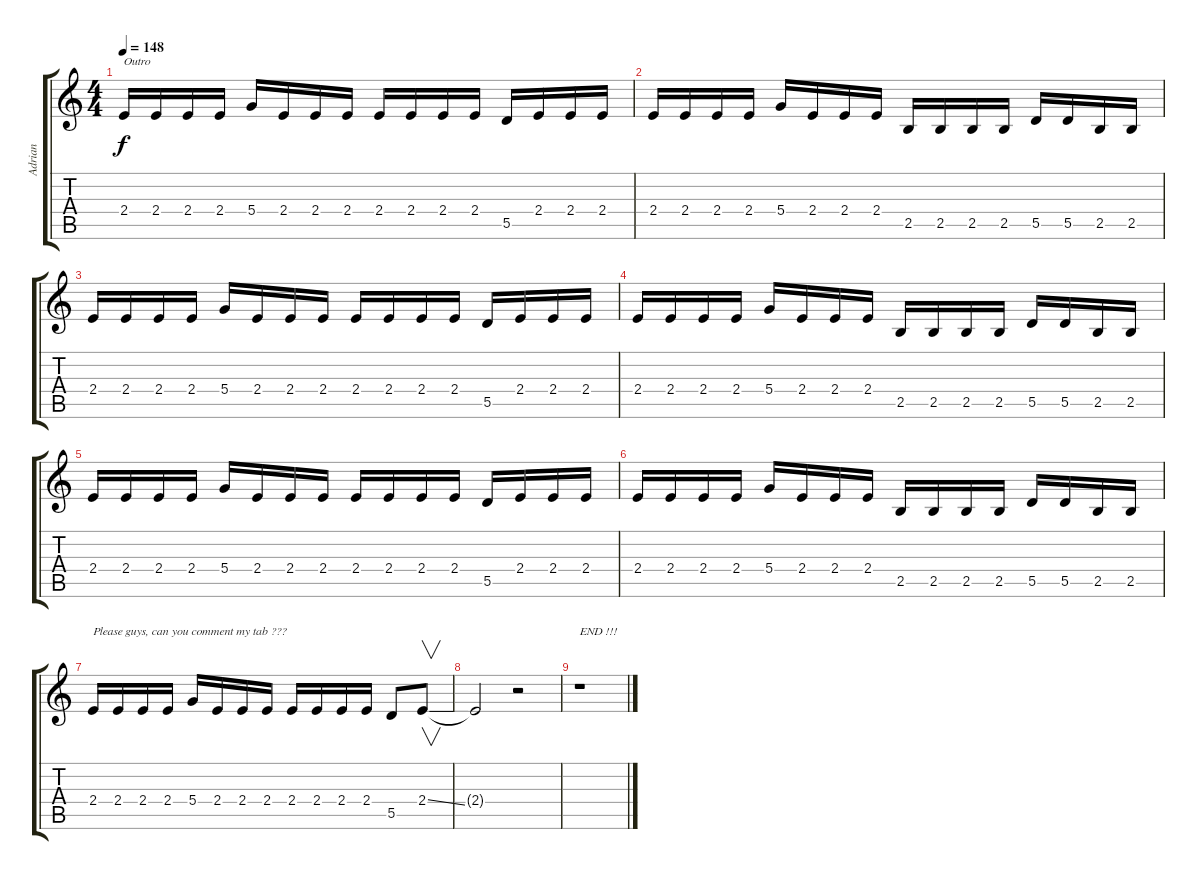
\track ("Adrian" "Adrian") {instrument distortionguitar}
\staff {score tabs}
\tuning (E4 B3 G3 D3 A2 E2) {hide}
\ts (4 4)
\tempo 148
\clef g2
\ks c
2.4.16{txt "Outro" dy f volume 11} 2.4.16 2.4.16 2.4.16 5.4.16 2.4.16 2.4.16 2.4.16 2.4.16 2.4.16 2.4.16 2.4.16 5.5.16 2.4.16 2.4.16 2.4.16 |
2.4.16 2.4.16 2.4.16 2.4.16 5.4.16 2.4.16 2.4.16 2.4.16 2.5.16 2.5.16 2.5.16 2.5.16 5.5.16 5.5.16 2.5.16 2.5.16 |
2.4.16 2.4.16 2.4.16 2.4.16 5.4.16 2.4.16 2.4.16 2.4.16 2.4.16 2.4.16 2.4.16 2.4.16 5.5.16 2.4.16 2.4.16 2.4.16 |
2.4.16 2.4.16 2.4.16 2.4.16 5.4.16 2.4.16 2.4.16 2.4.16 2.5.16 2.5.16 2.5.16 2.5.16 5.5.16 5.5.16 2.5.16 2.5.16 |
2.4.16 2.4.16 2.4.16 2.4.16 5.4.16 2.4.16 2.4.16 2.4.16 2.4.16 2.4.16 2.4.16 2.4.16 5.5.16 2.4.16 2.4.16 2.4.16 |
2.4.16 2.4.16 2.4.16 2.4.16 5.4.16 2.4.16 2.4.16 2.4.16 2.5.16 2.5.16 2.5.16 2.5.16 5.5.16 5.5.16 2.5.16 2.5.16 |
2.4.16{txt "Please guys, can you comment my tab ???"} 2.4.16 2.4.16 2.4.16 5.4.16 2.4.16 2.4.16 2.4.16 2.4.16 2.4.16 2.4.16 2.4.16 5.5.8 2.4{ss}.8{v} |
2.4{t}.2 r.2 |
r.1{txt "END !!!"}
